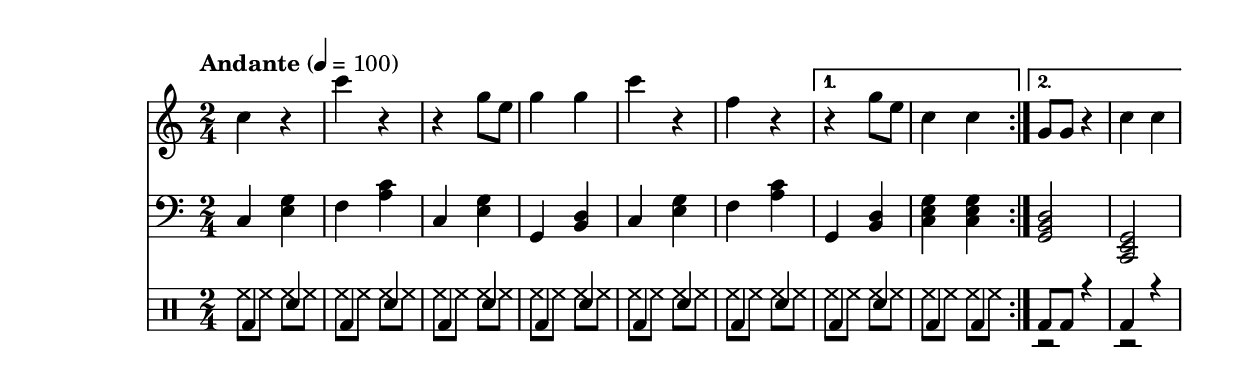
% LilyBin
% Период
% Простая мелодия с аккордами
% Финальный аккорд сделан "картошкой", для придания ему "финальности"
% Последний аккорд первого повтора сделан мощнее
% Простейшая барабанная дорожка
% T S T D T S D T

\version "2.18.2"

myMelody = \new Staff {
	\time 2/4
	\tempo "Andante" 4 = 100
	\clef "treble"
	\key c \major
    
    \set Staff.midiMinimumVolume = #0.5
    \set Staff.midiMaximumVolume = #0.9
    
	\repeat volta 2 {
		c4 r             % C
        c' r             % F
        r g8 e8          % C
        g4 g4            % G
        
        c4 r             % C
        f, r             % F
	}
	\alternative {
		{ r4 g8 e8       % G
          c4 c           % C
        }
		{ g8 g8 r4       % G
          c4 c           % C
        }
	}
}

myAcc = \new Staff {
	\time 2/4
	\tempo "Andante" 4 = 100
	\clef "bass"
	\key c \major
    
    \set Staff.midiMinimumVolume = #0.3
    \set Staff.midiMaximumVolume = #0.7
    
	\repeat volta 2 {
		c4 <e g>         % C
        f  <a c>         % F
        c, <e g>         % C
        g, <b d>         % G
                         
        c  <e g>         % C
        f  <a c>         % F
	}
	\alternative {
		{ g,4 <b d>        % G
          <c e g>4 <c e g> % C
        }
		{ <g  b d>2      % G
          <c, e g>2      % C
        }
	}
}

drumsMain = \drummode {
    \repeat volta 2 {
        bd4 sn         % C
        bd4 sn         % F
        bd4 sn         % C
        bd4 sn         % G
                         
        bd4 sn         % C
        bd4 sn         % F
    }
    \alternative {
        { bd4 sn       % G
          bd4 bd       % C
        }
        { bd8 bd r4    % G
          bd4 r        % C
        }
    }
}

drumsAcc = \drummode {
    \repeat volta 2 {
        hh8 hh hh hh         % C
        hh8 hh hh hh         % F
        hh8 hh hh hh         % C
        hh8 hh hh hh         % G
                         
        hh8 hh hh hh         % C
        hh8 hh hh hh         % F
    }
    \alternative {
        { hh8 hh hh hh       % G
          hh8 hh hh hh       % C
        }
        { r2                 % G
          r2                 % C
        }
    }
}


drumsTrack = \new DrumStaff {
	\time 2/4
	\tempo "Andante" 4 = 100
    
    \set DrumStaff.midiMinimumVolume = #0.2
    \set DrumStaff.midiMaximumVolume = #0.5
    <<
        \new DrumVoice { \voiceTwo \drumsAcc }
        \new DrumVoice { \voiceOne \drumsMain }
    >>
}

main =  {
	<<
	\relative c'' { \myMelody }
	\relative c { \myAcc }
    { \drumsTrack }
	>>
}

\score{
	\main
	\layout{ }
}

\score{
	\unfoldRepeats
	\main
	\midi{ }
}


